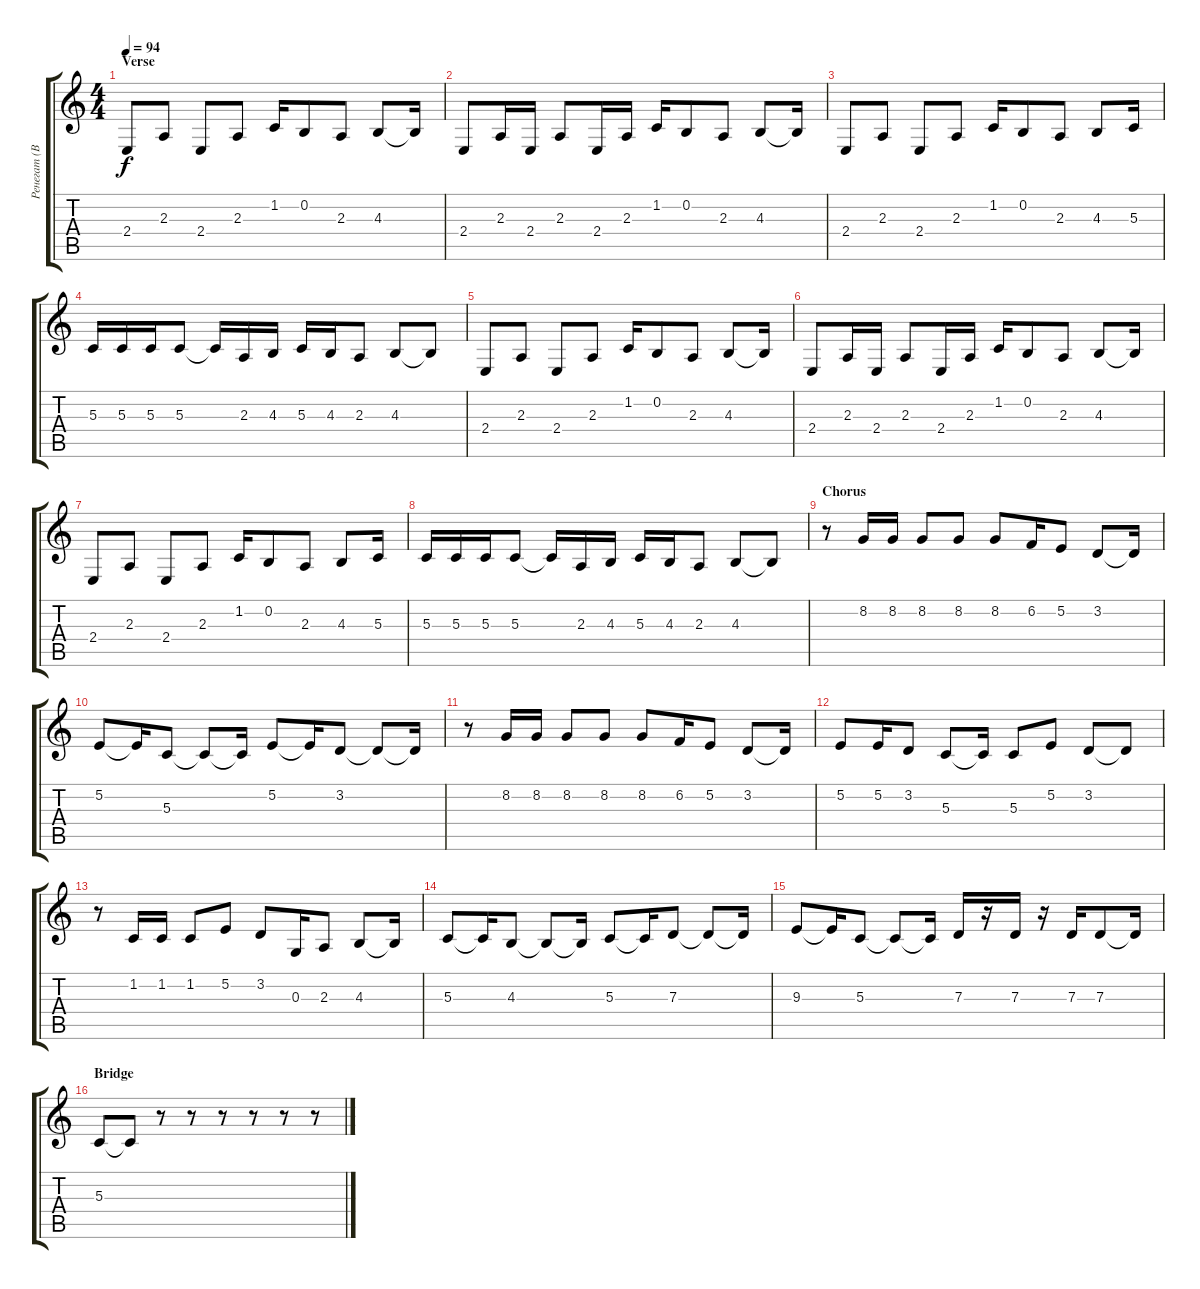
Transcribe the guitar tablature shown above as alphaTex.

\track ("Ренегат (Вокал)" "Ренегат (В") {instrument choiraahs}
\staff {score tabs}
\tuning (E4 B3 G3 D3 A2 E2) {hide}
\ts (4 4)
\section ("" "Verse")
\tempo 94
\clef g2
\ks c
2.4.8{dy f} 2.3.8 2.4.8 2.3.8 1.2.16 0.2.8 2.3.8 4.3.8 4.3{t}.16 |
2.4.8 2.3.16 2.4.16 2.3.8 2.4.16 2.3.16 1.2.16 0.2.8 2.3.8 4.3.8 4.3{t}.16 |
2.4.8 2.3.8 2.4.8 2.3.8 1.2.16 0.2.8 2.3.8 4.3.8 5.3.16 |
5.3.16 5.3.16 5.3.16 5.3.8 5.3{t}.16 2.3.16 4.3.16 5.3.16 4.3.16 2.3.8 4.3.8 4.3{t}.8 |
2.4.8 2.3.8 2.4.8 2.3.8 1.2.16 0.2.8 2.3.8 4.3.8 4.3{t}.16 |
2.4.8 2.3.16 2.4.16 2.3.8 2.4.16 2.3.16 1.2.16 0.2.8 2.3.8 4.3.8 4.3{t}.16 |
2.4.8 2.3.8 2.4.8 2.3.8 1.2.16 0.2.8 2.3.8 4.3.8 5.3.16 |
5.3.16 5.3.16 5.3.16 5.3.8 5.3{t}.16 2.3.16 4.3.16 5.3.16 4.3.16 2.3.8 4.3.8 4.3{t}.8 |
\section ("" "Chorus")
r.8 8.2.16 8.2.16 8.2.8 8.2.8 8.2.8 6.2.16 5.2.8 3.2.8 3.2{t}.16 |
5.2.8 5.2{t}.16 5.3.8 5.3{t}.8 5.3{t}.16 5.2.8 5.2{t}.16 3.2.8 3.2{t}.8 3.2{t}.16 |
r.8 8.2.16 8.2.16 8.2.8 8.2.8 8.2.8 6.2.16 5.2.8 3.2.8 3.2{t}.16 |
5.2.8 5.2.16 3.2.8 5.3.8 5.3{t}.16 5.3.8 5.2.8 3.2.8 3.2{t}.8 |
r.8 1.2.16 1.2.16 1.2.8 5.2.8 3.2.8 0.3.16 2.3.8 4.3.8 4.3{t}.16 |
5.3.8 5.3{t}.16 4.3.8 4.3{t}.8 4.3{t}.16 5.3.8 5.3{t}.16 7.3.8 7.3{t}.8 7.3{t}.16 |
9.3.8 9.3{t}.16 5.3.8 5.3{t}.8 5.3{t}.16 7.3.16 r.16 7.3.16 r.16 7.3.16 7.3.8 7.3{t}.16 |
\section ("" "Bridge")
5.3.8 5.3{t}.8 r.8 r.8 r.8 r.8 r.8 r.8
